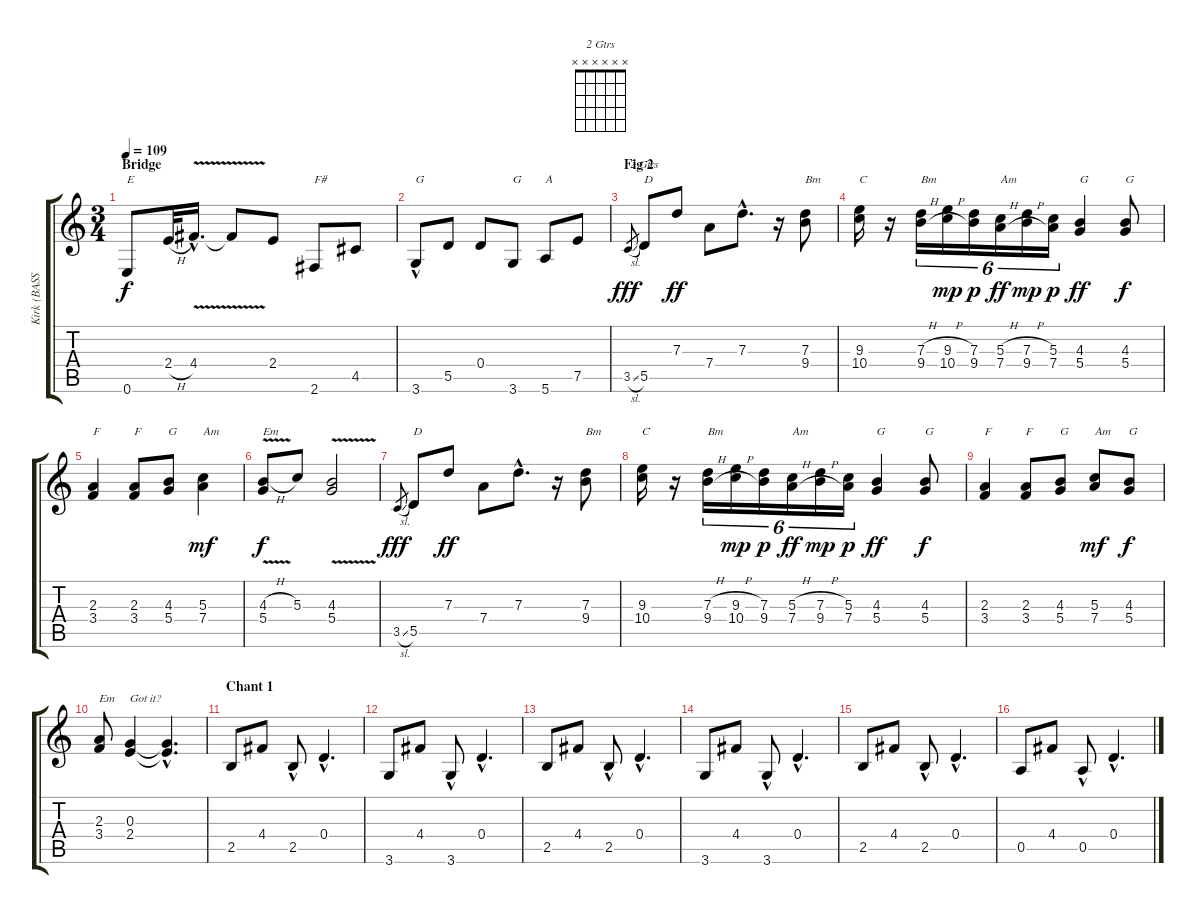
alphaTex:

\track ("Kirk (BASS)" "Kirk (BASS") {instrument acousticguitarsteel}
\staff {score tabs}
\tuning (E4 B3 G3 D3 A2 E2) {hide}
\chord ("2 Gtrs" x x x x x x)
\ts (3 4)
\section ("" "Bridge")
\tempo 109
\clef g2
\ks c
0.6.8{txt "E" dy f} 2.4{h}.32 4.4{v hac}.16{d} 4.4{t}.8 2.4.8 2.6.8{txt "F#"} 4.5.8 |
3.6{hac}.8{txt "G"} 5.5.8 0.4.8 3.6.8{txt "G"} 5.6.8{txt "A"} 7.5.8 |
\section ("" "Fig 2")
3.5{sl}.8{gr dy fff} 5.5.8{ch "2 Gtrs" txt "D"} 7.3.8{dy ff} 7.4.8 7.3{hac}.8{d} r.16 (7.3 9.4).8{txt "Bm"} |
(9.3 10.4).16{txt "C"} r.16 (7.3{h} 9.4{h}).16{tu (6 4) txt "Bm"} (9.3{h} 10.4{h}).16{tu (6 4) dy mp} (7.3 9.4).16{tu (6 4) dy p} (5.3{h} 7.4{h}).16{tu (6 4) txt "Am" dy ff} (7.3{h} 9.4{h}).16{tu (6 4) dy mp} (5.3 7.4).16{tu (6 4) dy p} (4.3 5.4).4{txt "G" dy ff} (4.3 5.4).8{txt "G" dy f} |
(2.3 3.4).4{txt "F"} (2.3 3.4).8{txt "F"} (4.3 5.4).8{txt "G"} (5.3 7.4).4{txt "Am" dy mf} |
(4.3{h} 5.4{v}).8{txt "Em" dy f} 5.3.8 (4.3{v} 5.4).2 |
3.5{sl}.8{gr dy fff} 5.5.8{txt "D"} 7.3.8{dy ff} 7.4.8 7.3{hac}.8{d} r.16 (7.3 9.4).8{txt "Bm"} |
(9.3 10.4).16{txt "C"} r.16 (7.3{h} 9.4{h}).16{tu (6 4) txt "Bm"} (9.3{h} 10.4{h}).16{tu (6 4) dy mp} (7.3 9.4).16{tu (6 4) dy p} (5.3{h} 7.4{h}).16{tu (6 4) txt "Am" dy ff} (7.3{h} 9.4{h}).16{tu (6 4) dy mp} (5.3 7.4).16{tu (6 4) dy p} (4.3 5.4).4{txt "G" dy ff} (4.3 5.4).8{txt "G" dy f} |
(2.3 3.4).4{txt "F"} (2.3 3.4).8{txt "F"} (4.3 5.4).8{txt "G"} (5.3 7.4).8{txt "Am" dy mf} (4.3 5.4).8{txt "G" dy f} |
(2.3 3.4).8{txt "Em"} (0.3 2.4).4{txt "Got it?"} (0.3{hac t} 2.4{hac t}).4{d} |
\section ("" "Chant 1")
2.5.8 4.4.8 2.5{hac}.8 0.4{hac}.4{d} |
3.6.8 4.4.8 3.6{hac}.8 0.4{hac}.4{d} |
2.5.8 4.4.8 2.5{hac}.8 0.4{hac}.4{d} |
3.6.8 4.4.8 3.6{hac}.8 0.4{hac}.4{d} |
2.5.8 4.4.8 2.5{hac}.8 0.4{hac}.4{d} |
0.5.8 4.4.8 0.5{hac}.8 0.4{hac}.4{d}
